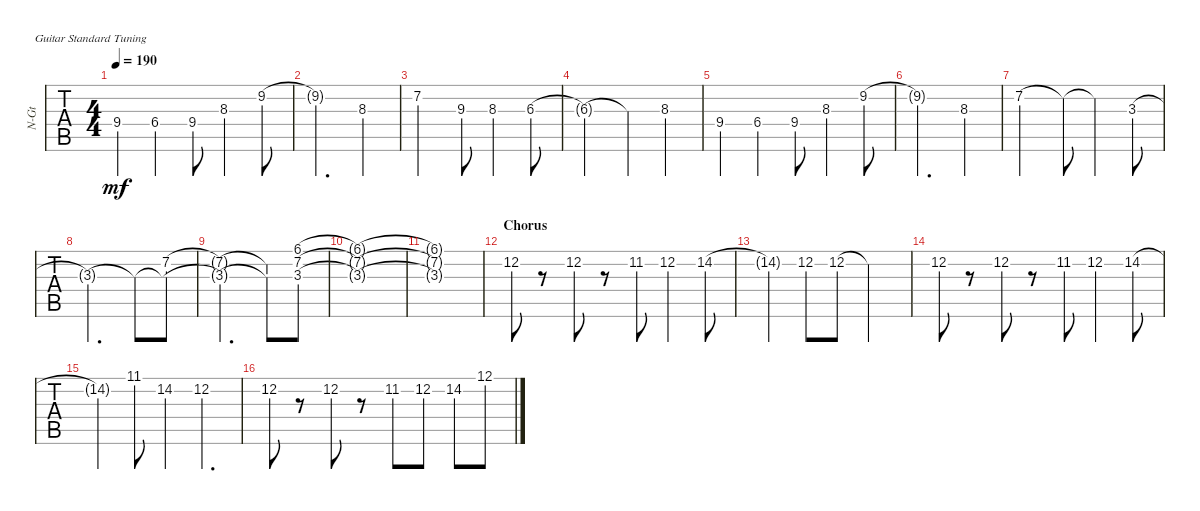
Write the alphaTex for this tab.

\defaultSystemsLayout 4
\bracketExtendMode groupsimilarinstruments
\otherSystemsTrackNameOrientation horizontal
\track ("Vocals" "N-Gt") {mute instrument acousticguitarnylon}
\staff {tabs}
\tuning (E4 B3 G3 D3 A2 E2)
\ts (4 4)
\tempo 190
\clef g2
\ks c
9.4.4{dy mf} 6.4{acc #}.4 9.4.8 8.3{acc #}.4 9.2{acc #}.8 |
9.2{t acc #}.2{d} 8.3{acc #}.4 |
7.2{acc #}.2 9.3.8 8.3{acc #}.4 6.3{acc #}.8 |
6.3{t acc #}.2 6.3{t acc #}.4 8.3{acc #}.4 |
9.4.4 6.4{acc #}.4 9.4.8 8.3{acc #}.4 9.2{acc #}.8 |
9.2{t acc #}.2{d} 8.3{acc #}.4 |
7.2{acc #}.2 7.2{t acc #}.8 7.2{t acc #}.4 3.3{acc #}.8 |
3.3{t acc #}.2{d} 3.3{t acc #}.8 (3.3{t acc #} 7.2{acc #}).8 |
(3.3{t acc #} 7.2{t acc #}).2{d} (3.3{t acc #} 7.2{t acc #}).8 (3.3{acc #} 7.2{acc #} 6.1{acc #}).8 |
(3.3{t acc #} 7.2{t acc #} 6.1{t acc #}).1 |
(3.3{t acc #} 7.2{t acc #} 6.1{t acc #}).1 |
\section ("" "Chorus")
12.2.8 r.8 12.2.8 r.8 11.2{acc #}.8 12.2.4 14.2{acc #}.8 |
14.2{t acc #}.4 12.2.8 12.2.8 12.2{t}.2 |
12.2.8 r.8 12.2.8 r.8 11.2{acc #}.8 12.2.4 14.2{acc #}.8 |
14.2{t acc #}.4 11.1{acc #}.8 14.2{acc #}.4 12.2.4{d} |
12.2.8 r.8 12.2.8 r.8 11.2{acc #}.8 12.2.8 14.2{acc #}.8 12.1.8
